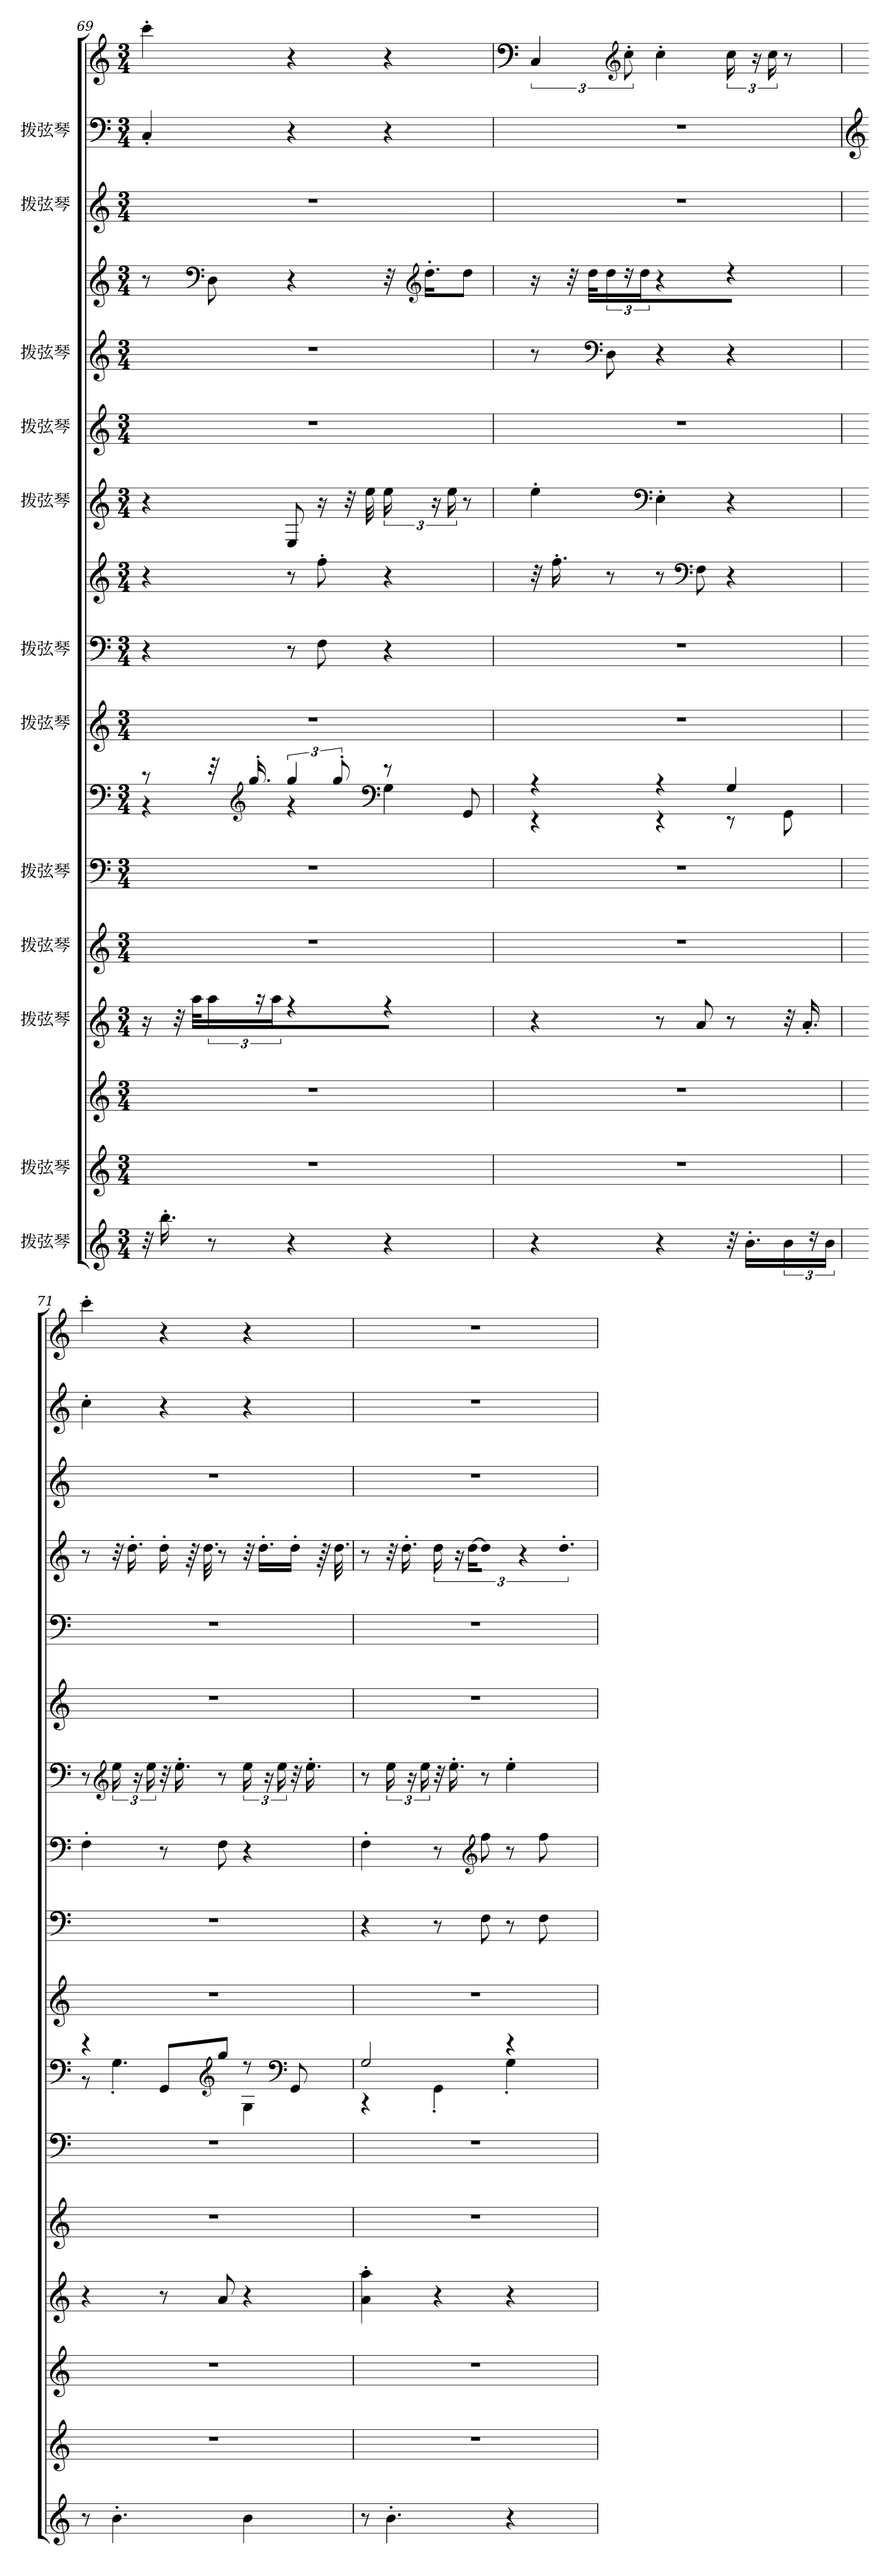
**kern	**kern	**kern	**kern	**kern	**kern	**kern	**kern	**kern	**kern	**kern	**kern	**kern	**kern	**kern	**kern	**kern
*part12	*part11	*part11	*part10	*part9	*part8	*part8	*part7	*part6	*part6	*part5	*part4	*part3	*part3	*part2	*part1	*part1
*staff17	*staff16	*staff15	*staff14	*staff13	*staff12	*staff11	*staff10	*staff9	*staff8	*staff7	*staff6	*staff5	*staff4	*staff3	*staff2	*staff1
*I"拨弦琴	*I"拨弦琴	*	*I"拨弦琴	*I"拨弦琴	*I"拨弦琴	*	*I"拨弦琴	*I"拨弦琴	*	*I"拨弦琴	*I"拨弦琴	*I"拨弦琴	*	*I"拨弦琴	*I"拨弦琴	*
!!LO:PB:g=z
*clefG2	*clefG2	*clefG2	*clefG2	*clefG2	*clefF4	*clefF4	*clefG2	*clefF4	*clefG2	*clefG2	*clefG2	*clefG2	*clefG2	*clefG2	*clefF4	*clefG2
*k[]	*k[]	*k[]	*k[]	*k[]	*k[]	*k[]	*k[]	*k[]	*k[]	*k[]	*k[]	*k[]	*k[]	*k[]	*k[]	*k[]
*M3/4	*M3/4	*M3/4	*M3/4	*M3/4	*M3/4	*M3/4	*M3/4	*M3/4	*M3/4	*M3/4	*M3/4	*M3/4	*M3/4	*M3/4	*M3/4	*M3/4
=69	=69	=69	=69	=69	=69	=69	=69	=69	=69	=69	=69	=69	=69	=69	=69	=69
*	*	*	*	*	*	*^	*	*	*	*	*	*	*	*	*	*
32r	2.r	2.r	16r	2.r	2.r	8r	4r	2.r	4r	4r	4r	2.r	2.r	8r	2.r	4C'/	4ccc'\
16.bb'\	.	.	.	.	.	.	.	.	.	.	.	.	.	.	.	.	.
.	.	.	32r	.	.	.	.	.	.	.	.	.	.	.	.	.	.
.	.	.	32aa\KLL	.	.	.	.	.	.	.	.	.	.	.	.	.	.
*	*	*	*	*	*	*	*	*	*	*	*	*	*	*clefF4	*	*	*
8r	.	.	24aa\JJ	.	.	32r	.	.	.	.	.	.	.	8D\	.	.	.
*	*	*	*	*	*	*clefG2	*	*	*	*	*	*	*	*	*	*	*
.	.	.	.	.	.	16.gg'/	.	.	.	.	.	.	.	.	.	.	.
.	.	.	24r	.	.	.	.	.	.	.	.	.	.	.	.	.	.
.	.	.	24aa\	.	.	.	.	.	.	.	.	.	.	.	.	.	.
4r	.	.	4r	.	.	6gg/	4r	.	8r	8r	8E/	.	.	4r	.	4r	4r
.	.	.	.	.	.	.	.	.	8F\	8ff'\	16r	.	.	.	.	.	.
.	.	.	.	.	.	12gg'/	.	.	.	.	.	.	.	.	.	.	.
.	.	.	.	.	.	.	.	.	.	.	32r	.	.	.	.	.	.
.	.	.	.	.	.	.	.	.	.	.	32ee\	.	.	.	.	.	.
*	*	*	*	*	*	*clefF4	*	*	*	*	*	*	*	*	*	*	*
4r	.	.	4r	.	.	8r	4G\	.	4r	4r	24ee\	.	.	32r	.	4r	4r
*	*	*	*	*	*	*	*	*	*	*	*	*	*	*clefG2	*	*	*
.	.	.	.	.	.	.	.	.	.	.	.	.	.	16.dd'\KL	.	.	.
.	.	.	.	.	.	.	.	.	.	.	24r	.	.	.	.	.	.
.	.	.	.	.	.	.	.	.	.	.	24ee\	.	.	.	.	.	.
.	.	.	.	.	.	8GG/	.	.	.	.	8r	.	.	8dd\J	.	.	.
=70	=70	=70	=70	=70	=70	=70	=70	=70	=70	=70	=70	=70	=70	=70	=70	=70	=70
*	*	*	*	*	*	*	*	*	*	*	*	*	*	*	*	*	*clefF4
4r	2.r	2.r	4r	2.r	2.r	4r	4r	2.r	2.r	32r	4ee'\	2.r	8r	16r	2.r	2.r	6C/
.	.	.	.	.	.	.	.	.	.	16.ff'\	.	.	.	.	.	.	.
.	.	.	.	.	.	.	.	.	.	.	.	.	.	32r	.	.	.
.	.	.	.	.	.	.	.	.	.	.	.	.	.	32dd\KLL	.	.	.
*	*	*	*	*	*	*	*	*	*	*	*	*	*clefF4	*	*	*	*
.	.	.	.	.	.	.	.	.	.	8r	.	.	8D\	24dd\JJ	.	.	.
*	*	*	*	*	*	*	*	*	*	*	*	*	*	*	*	*	*clefG2
.	.	.	.	.	.	.	.	.	.	.	.	.	.	24r	.	.	12cc'\
.	.	.	.	.	.	.	.	.	.	.	.	.	.	24dd\	.	.	.
*	*	*	*	*	*	*	*	*	*	*	*clefF4	*	*	*	*	*	*
4r	.	.	8r	.	.	4r	4r	.	.	8r	4E'\	.	4r	4r	.	.	4cc'\
*	*	*	*	*	*	*	*	*	*	*clefF4	*	*	*	*	*	*	*
.	.	.	8a/	.	.	.	.	.	.	8F\	.	.	.	.	.	.	.
32r	.	.	8r	.	.	4G/	8r	.	.	4r	4r	.	4r	4r	.	.	24cc\
16.b'\LL	.	.	.	.	.	.	.	.	.	.	.	.	.	.	.	.	.
.	.	.	.	.	.	.	.	.	.	.	.	.	.	.	.	.	24r
.	.	.	.	.	.	.	.	.	.	.	.	.	.	.	.	.	24cc\
24b\JJ	.	.	32r	.	.	.	8GG\	.	.	.	.	.	.	.	.	.	8r
.	.	.	16.a'/	.	.	.	.	.	.	.	.	.	.	.	.	.	.
24r	.	.	.	.	.	.	.	.	.	.	.	.	.	.	.	.	.
24b\	.	.	.	.	.	.	.	.	.	.	.	.	.	.	.	.	.
!!LO:PB:g=z
=71	=71	=71	=71	=71	=71	=71	=71	=71	=71	=71	=71	=71	=71	=71	=71	=71	=71
*	*	*	*	*	*	*	*	*	*	*	*	*	*	*	*	*clefG2	*
8r	2.r	2.r	4r	2.r	2.r	4r	8r	2.r	2.r	4F'\	8r	2.r	2.r	8r	2.r	4cc'\	4ccc'\
*	*	*	*	*	*	*	*	*	*	*	*clefG2	*	*	*	*	*	*
4.b'\	.	.	.	.	.	.	4.G'\	.	.	.	24ee\	.	.	32r	.	.	.
.	.	.	.	.	.	.	.	.	.	.	.	.	.	16.dd'\	.	.	.
.	.	.	.	.	.	.	.	.	.	.	24r	.	.	.	.	.	.
.	.	.	.	.	.	.	.	.	.	.	24ee\	.	.	.	.	.	.
.	.	.	8r	.	.	8GG/L	.	.	.	8r	32r	.	.	16dd'\	.	4r	4r
.	.	.	.	.	.	.	.	.	.	.	16.ee'\	.	.	.	.	.	.
.	.	.	.	.	.	.	.	.	.	.	.	.	.	64r	.	.	.
.	.	.	.	.	.	.	.	.	.	.	.	.	.	32.dd\	.	.	.
*	*	*	*	*	*	*clefG2	*	*	*	*	*	*	*	*	*	*	*
.	.	.	8a/	.	.	8gg/J	.	.	.	8F\	8r	.	.	8r	.	.	.
4b\	.	.	4r	.	.	8r	4G\	.	.	4r	24ee\	.	.	32r	.	4r	4r
.	.	.	.	.	.	.	.	.	.	.	.	.	.	16.dd'\LL	.	.	.
.	.	.	.	.	.	.	.	.	.	.	24r	.	.	.	.	.	.
.	.	.	.	.	.	.	.	.	.	.	24ee\	.	.	.	.	.	.
*	*	*	*	*	*	*clefF4	*	*	*	*	*	*	*	*	*	*	*
.	.	.	.	.	.	8GG/	.	.	.	.	32r	.	.	16dd'\JJ	.	.	.
.	.	.	.	.	.	.	.	.	.	.	16.ee'\	.	.	.	.	.	.
.	.	.	.	.	.	.	.	.	.	.	.	.	.	64r	.	.	.
.	.	.	.	.	.	.	.	.	.	.	.	.	.	32.dd\	.	.	.
=72	=72	=72	=72	=72	=72	=72	=72	=72	=72	=72	=72	=72	=72	=72	=72	=72	=72
8r	2.r	2.r	4a\' 4aa\'	2.r	2.r	2G/	4r	2.r	4r	4F'\	8r	2.r	2.r	8r	2.r	2.r	2.r
4.b'\	.	.	.	.	.	.	.	.	.	.	24ee\	.	.	32r	.	.	.
.	.	.	.	.	.	.	.	.	.	.	.	.	.	16.dd'\	.	.	.
.	.	.	.	.	.	.	.	.	.	.	24r	.	.	.	.	.	.
.	.	.	.	.	.	.	.	.	.	.	24ee\	.	.	.	.	.	.
.	.	.	4r	.	.	.	4GG'\	.	8r	8r	32r	.	.	24dd\	.	.	.
.	.	.	.	.	.	.	.	.	.	.	16.ee'\	.	.	.	.	.	.
.	.	.	.	.	.	.	.	.	.	.	.	.	.	24r	.	.	.
.	.	.	.	.	.	.	.	.	.	.	.	.	.	[24dd\KL	.	.	.
*	*	*	*	*	*	*	*	*	*	*clefG2	*	*	*	*	*	*	*
.	.	.	.	.	.	.	.	.	8F\	8ff\	8r	.	.	8dd\J]	.	.	.
4r	.	.	4r	.	.	4r	4G'\	.	8r	8r	4ee'\	.	.	16r	.	.	.
.	.	.	.	.	.	.	.	.	.	.	.	.	.	8.dd'\	.	.	.
.	.	.	.	.	.	.	.	.	8F\	8ff\	.	.	.	.	.	.	.
*	*	*	*	*	*	*v	*v	*	*	*	*	*	*	*	*	*	*
=	=	=	=	=	=	=	=	=	=	=	=	=	=	=	=	=
*-	*-	*-	*-	*-	*-	*-	*-	*-	*-	*-	*-	*-	*-	*-	*-	*-
